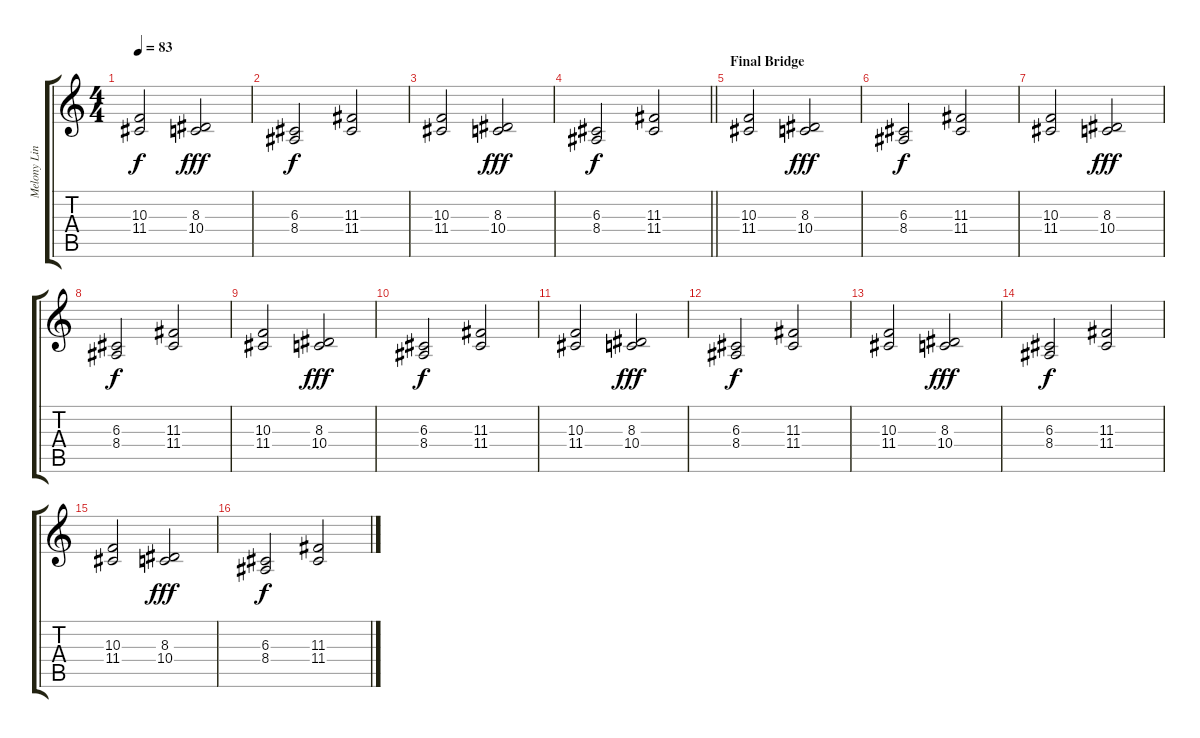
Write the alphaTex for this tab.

\track ("Melony Line" "Melony Lin") {instrument electricgrandpiano}
\staff {score tabs}
\tuning (E4 B3 G3 D3 A2 E2) {hide}
\ts (4 4)
\tempo 83
\clef g2
\ks c
(10.3 11.4).2{dy f} (8.3 10.4).2{dy fff} |
(6.3 8.4).2{dy f} (11.3 11.4).2 |
(10.3 11.4).2 (8.3 10.4).2{dy fff} |
\barLineRight lightlight
(6.3 8.4).2{dy f} (11.3 11.4).2 |
\section ("" "Final Bridge")
(10.3 11.4).2 (8.3 10.4).2{dy fff} |
(6.3 8.4).2{dy f} (11.3 11.4).2 |
(10.3 11.4).2 (8.3 10.4).2{dy fff} |
(6.3 8.4).2{dy f} (11.3 11.4).2 |
(10.3 11.4).2 (8.3 10.4).2{dy fff} |
(6.3 8.4).2{dy f} (11.3 11.4).2 |
(10.3 11.4).2 (8.3 10.4).2{dy fff} |
(6.3 8.4).2{dy f} (11.3 11.4).2 |
(10.3 11.4).2 (8.3 10.4).2{dy fff} |
(6.3 8.4).2{dy f} (11.3 11.4).2 |
(10.3 11.4).2 (8.3 10.4).2{dy fff} |
(6.3 8.4).2{dy f} (11.3 11.4).2
